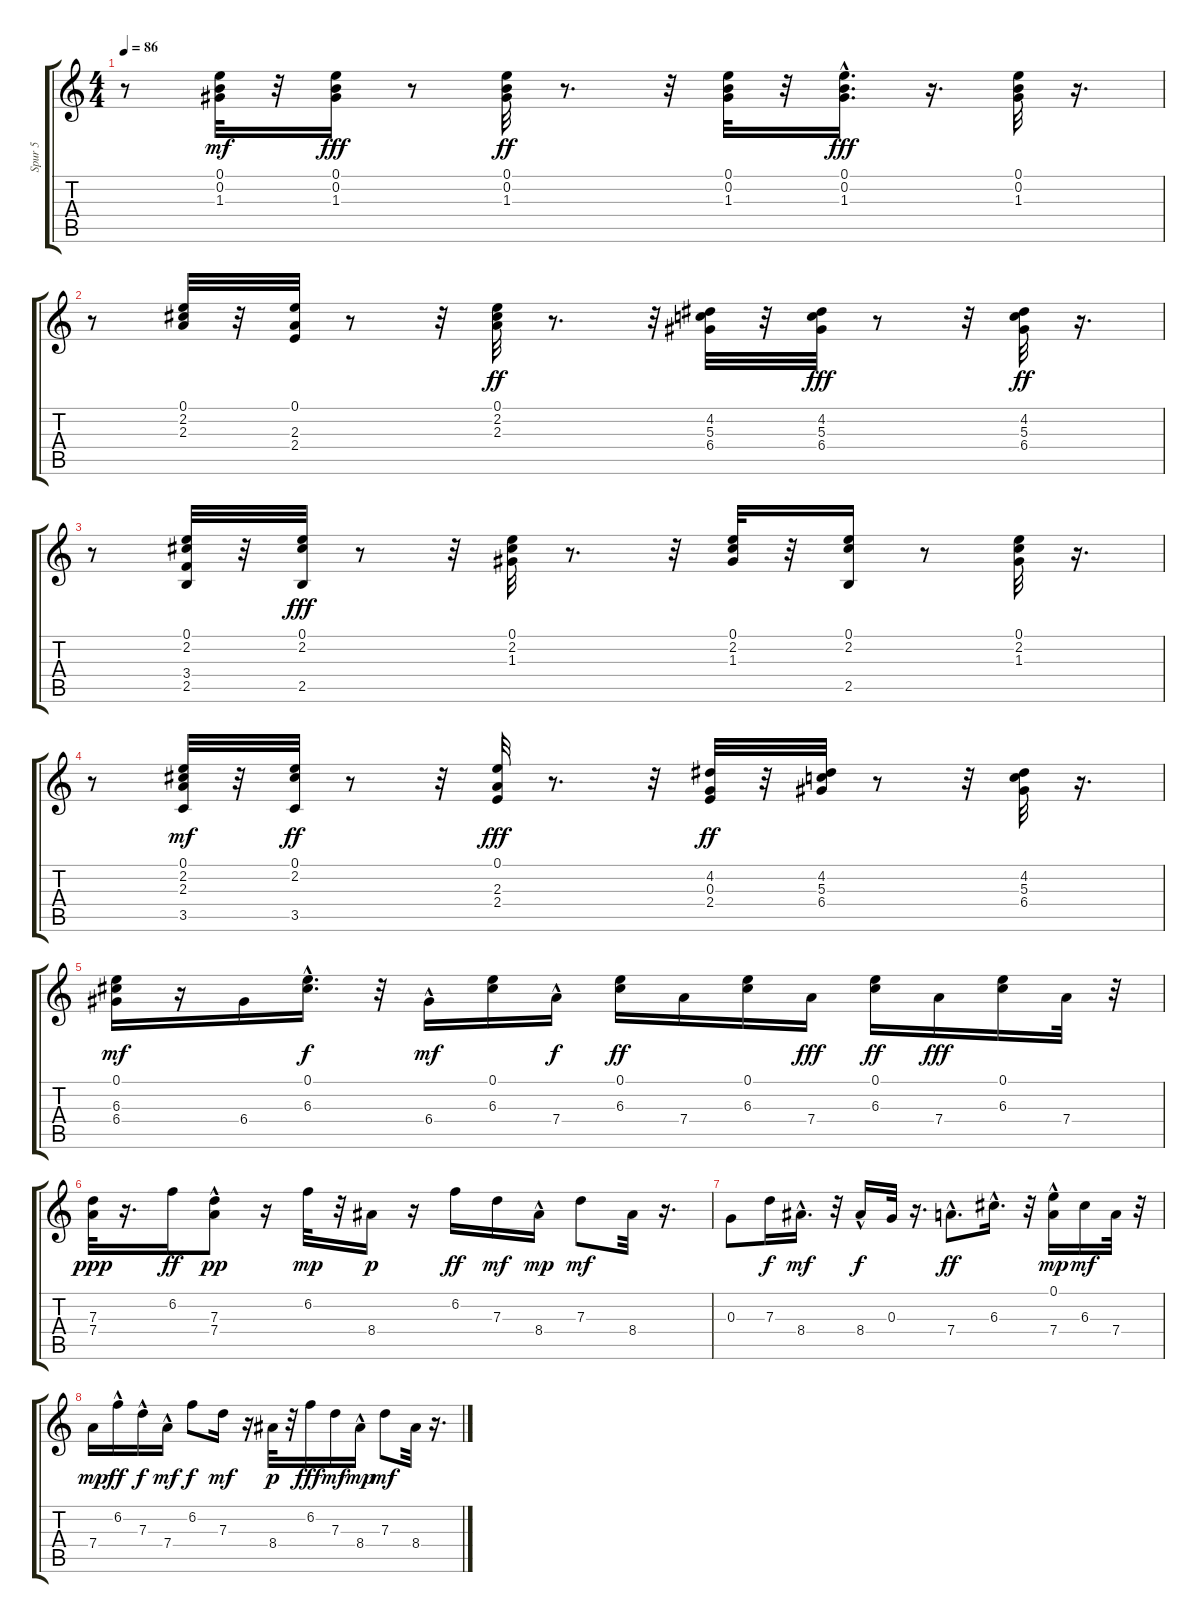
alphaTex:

\track ("Spur 5" "Spur 5") {instrument acousticguitarsteel}
\staff {score tabs}
\tuning (E4 B3 G3 D3 A2 E2) {hide}
\ts (4 4)
\tempo 86
\clef g2
\ks c
r.8{dy ff} (0.1 0.2 1.3).32{dy mf} r.32 (0.1 0.2 1.3).16{dy fff} r.8 (0.1 0.2 1.3).32{dy ff} r.8{d} r.32 (0.1 0.2 1.3).32 r.32 (0.1{hac} 0.2{hac} 1.3{hac}).16{d dy fff} r.16{d} (0.1 0.2 1.3).32 r.16{d} |
r.8 (0.1 2.2 2.3).32 r.32 (0.1 2.3 2.4).32 r.8 r.32 (0.1 2.2 2.3).32{dy ff} r.8{d} r.32 (4.2 5.3 6.4).32 r.32 (4.2 5.3 6.4).32{dy fff} r.8 r.32 (4.2 5.3 6.4).32{dy ff} r.16{d} |
r.8 (0.1 2.2 3.4 2.5).32 r.32 (0.1 2.2 2.5).32{dy fff} r.8 r.32 (0.1 2.2 1.3).32 r.8{d} r.32 (0.1 2.2 1.3).32 r.32 (0.1 2.2 2.5).16 r.8 (0.1 2.2 1.3).32 r.16{d} |
r.8 (0.1 2.2 2.3 3.5).32{dy mf} r.32 (0.1 2.2 3.5).32{dy ff} r.8 r.32 (0.1 2.3 2.4).32{dy fff} r.8{d} r.32 (4.2 0.3 2.4).32{dy ff} r.32 (4.2 5.3 6.4).32 r.8 r.32 (4.2 5.3 6.4).32 r.16{d} |
(0.1 6.3 6.4).16{dy mf} r.16 6.4.16 (0.1{hac} 6.3{hac}).16{d dy f} r.32 6.4{hac}.16{dy mf} (0.1 6.3).16 7.4{hac}.16{dy f} (0.1 6.3).16{dy ff} 7.4.16 (0.1 6.3).16 7.4.16{dy fff} (0.1 6.3).16{dy ff} 7.4.16{dy fff} (0.1 6.3).16 7.4.32 r.32 |
(7.3 7.4).32{dy ppp} r.16{d} 6.2.16{dy ff} (7.3{hac} 7.4).8{dy pp} r.16 6.2.32{dy mp} r.32 8.4.16{dy p} r.16 6.2.16{dy ff} 7.3.16{dy mf} 8.4{hac}.16{dy mp} 7.3.8{dy mf} 8.4.32 r.16{d} |
0.3.8 7.3.16{dy f} 8.4{hac}.16{d dy mf} r.32 8.4{hac}.16{dy f} 0.3.32 r.16{d} 7.4{hac}.8{d dy ff} 6.3{hac}.16{d} r.32 (0.1{hac} 7.4).16{dy mp} 6.3.16{dy mf} 7.4.32 r.32 |
7.4.16{dy mp} 6.2{hac}.16{dy ff} 7.3{hac}.16{dy f} 7.4{hac}.16{dy mf} 6.2.8{dy f} 7.3.16{dy mf} r.16 8.4.32{dy p} r.32 6.2.16{dy fff} 7.3.16{dy mf} 8.4{hac}.16{dy mp} 7.3.8{dy mf} 8.4.32 r.16{d}
